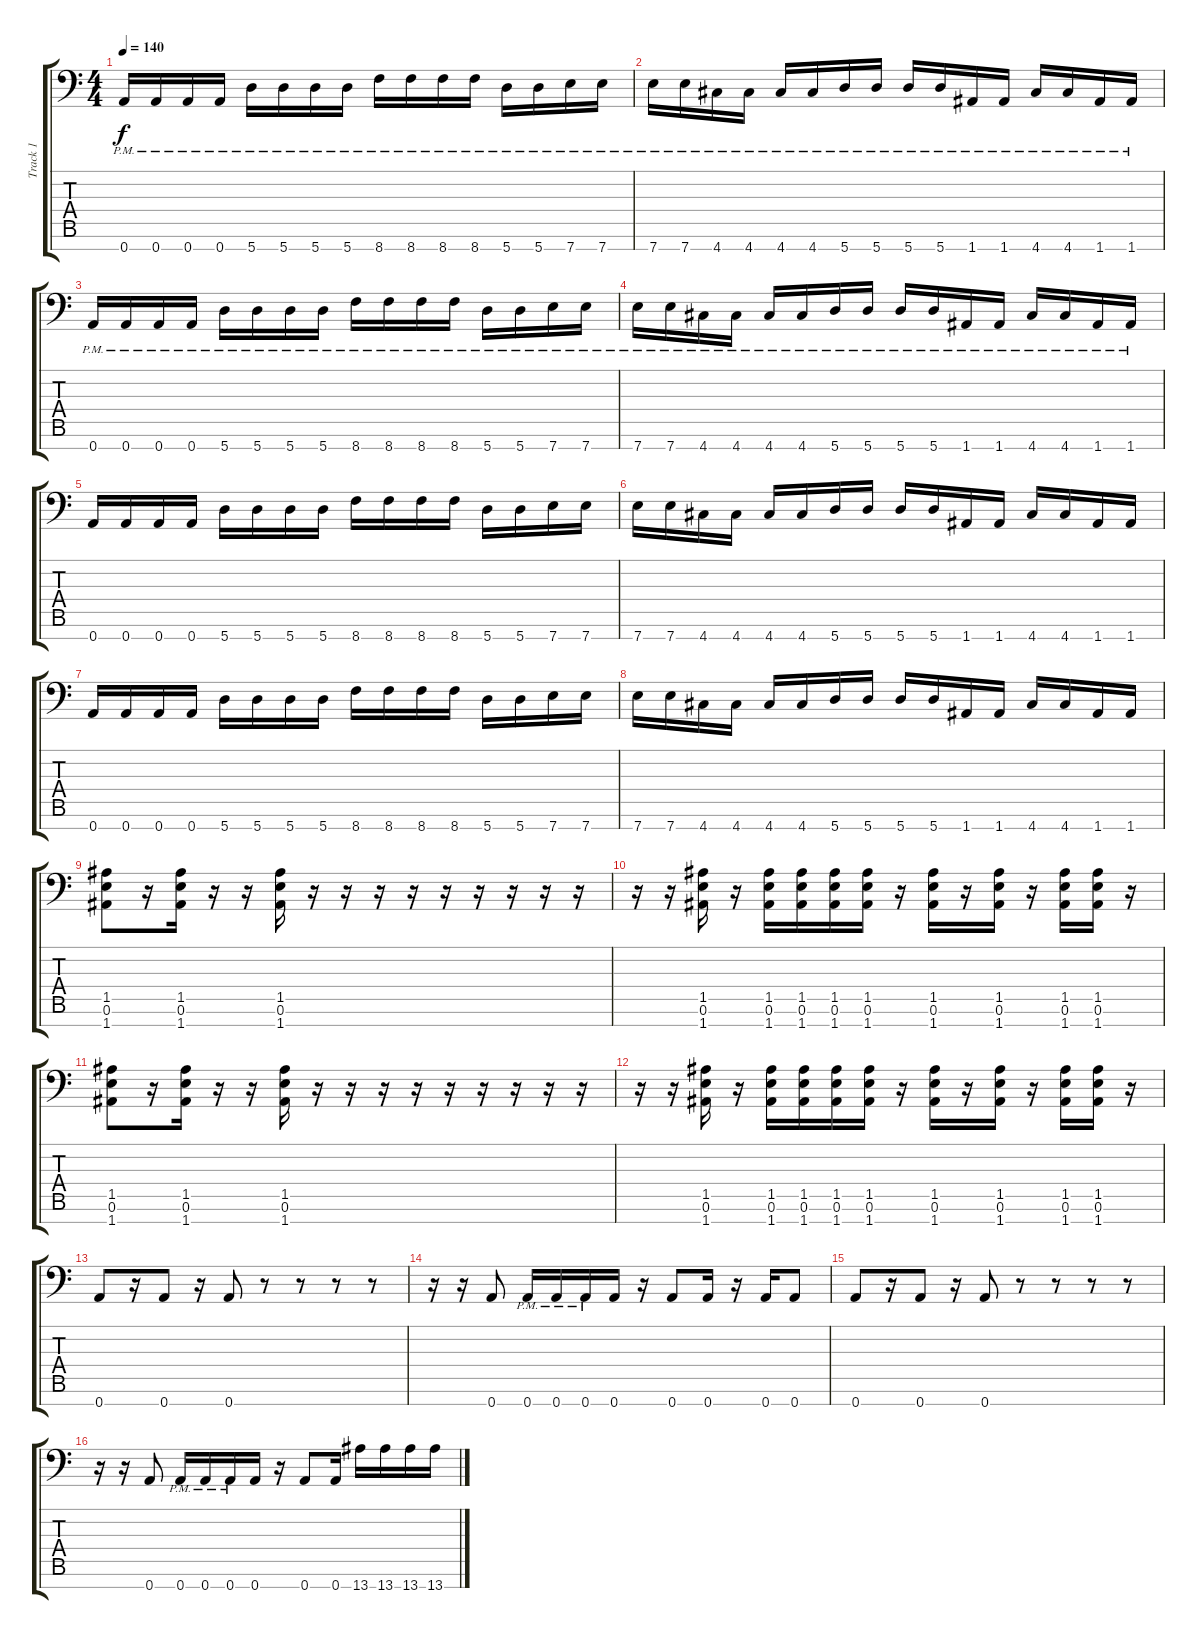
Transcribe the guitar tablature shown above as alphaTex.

\track ("Track 1" "Track 1") {instrument distortionguitar}
\staff {score tabs}
\tuning (E4 B3 G3 D3 A2 E2 A1) {hide}
\ts (4 4)
\tempo 140
\clef f4
\ks c
0.7{pm}.16{dy f} 0.7{pm}.16 0.7{pm}.16 0.7{pm}.16 5.7{pm}.16 5.7{pm}.16 5.7{pm}.16 5.7{pm}.16 8.7{pm}.16 8.7{pm}.16 8.7{pm}.16 8.7{pm}.16 5.7{pm}.16 5.7{pm}.16 7.7{pm}.16 7.7{pm}.16 |
7.7{pm}.16 7.7{pm}.16 4.7{pm}.16 4.7{pm}.16 4.7{pm}.16 4.7{pm}.16 5.7{pm}.16 5.7{pm}.16 5.7{pm}.16 5.7{pm}.16 1.7{pm}.16 1.7{pm}.16 4.7{pm}.16 4.7{pm}.16 1.7{pm}.16 1.7{pm}.16 |
0.7{pm}.16 0.7{pm}.16 0.7{pm}.16 0.7{pm}.16 5.7{pm}.16 5.7{pm}.16 5.7{pm}.16 5.7{pm}.16 8.7{pm}.16 8.7{pm}.16 8.7{pm}.16 8.7{pm}.16 5.7{pm}.16 5.7{pm}.16 7.7{pm}.16 7.7{pm}.16 |
7.7{pm}.16 7.7{pm}.16 4.7{pm}.16 4.7{pm}.16 4.7{pm}.16 4.7{pm}.16 5.7{pm}.16 5.7{pm}.16 5.7{pm}.16 5.7{pm}.16 1.7{pm}.16 1.7{pm}.16 4.7{pm}.16 4.7{pm}.16 1.7{pm}.16 1.7{pm}.16 |
0.7.16 0.7.16 0.7.16 0.7.16 5.7.16 5.7.16 5.7.16 5.7.16 8.7.16 8.7.16 8.7.16 8.7.16 5.7.16 5.7.16 7.7.16 7.7.16 |
7.7.16 7.7.16 4.7.16 4.7.16 4.7.16 4.7.16 5.7.16 5.7.16 5.7.16 5.7.16 1.7.16 1.7.16 4.7.16 4.7.16 1.7.16 1.7.16 |
0.7.16 0.7.16 0.7.16 0.7.16 5.7.16 5.7.16 5.7.16 5.7.16 8.7.16 8.7.16 8.7.16 8.7.16 5.7.16 5.7.16 7.7.16 7.7.16 |
7.7.16 7.7.16 4.7.16 4.7.16 4.7.16 4.7.16 5.7.16 5.7.16 5.7.16 5.7.16 1.7.16 1.7.16 4.7.16 4.7.16 1.7.16 1.7.16 |
(1.5 0.6 1.7).8 r.16 (1.5 0.6 1.7).16 r.16 r.16 (1.5 0.6 1.7).16 r.16 r.16 r.16 r.16 r.16 r.16 r.16 r.16 r.16 |
r.16 r.16 (1.5 0.6 1.7).16 r.16 (1.5 0.6 1.7).16 (1.5 0.6 1.7).16 (1.5 0.6 1.7).16 (1.5 0.6 1.7).16 r.16 (1.5 0.6 1.7).16 r.16 (1.5 0.6 1.7).16 r.16 (1.5 0.6 1.7).16 (1.5 0.6 1.7).16 r.16 |
(1.5 0.6 1.7).8 r.16 (1.5 0.6 1.7).16 r.16 r.16 (1.5 0.6 1.7).16 r.16 r.16 r.16 r.16 r.16 r.16 r.16 r.16 r.16 |
r.16 r.16 (1.5 0.6 1.7).16 r.16 (1.5 0.6 1.7).16 (1.5 0.6 1.7).16 (1.5 0.6 1.7).16 (1.5 0.6 1.7).16 r.16 (1.5 0.6 1.7).16 r.16 (1.5 0.6 1.7).16 r.16 (1.5 0.6 1.7).16 (1.5 0.6 1.7).16 r.16 |
0.7.8 r.16 0.7.8 r.16 0.7.8 r.8 r.8 r.8 r.8 |
r.16 r.16 0.7.8 0.7{pm}.16 0.7{pm}.16 0.7{pm}.16 0.7.16 r.16 0.7.8 0.7.16 r.16 0.7.16 0.7.8 |
0.7.8 r.16 0.7.8 r.16 0.7.8 r.8 r.8 r.8 r.8 |
r.16 r.16 0.7.8 0.7{pm}.16 0.7{pm}.16 0.7{pm}.16 0.7.16 r.16 0.7.8 0.7.16 13.7.16 13.7.16 13.7.16 13.7.16
